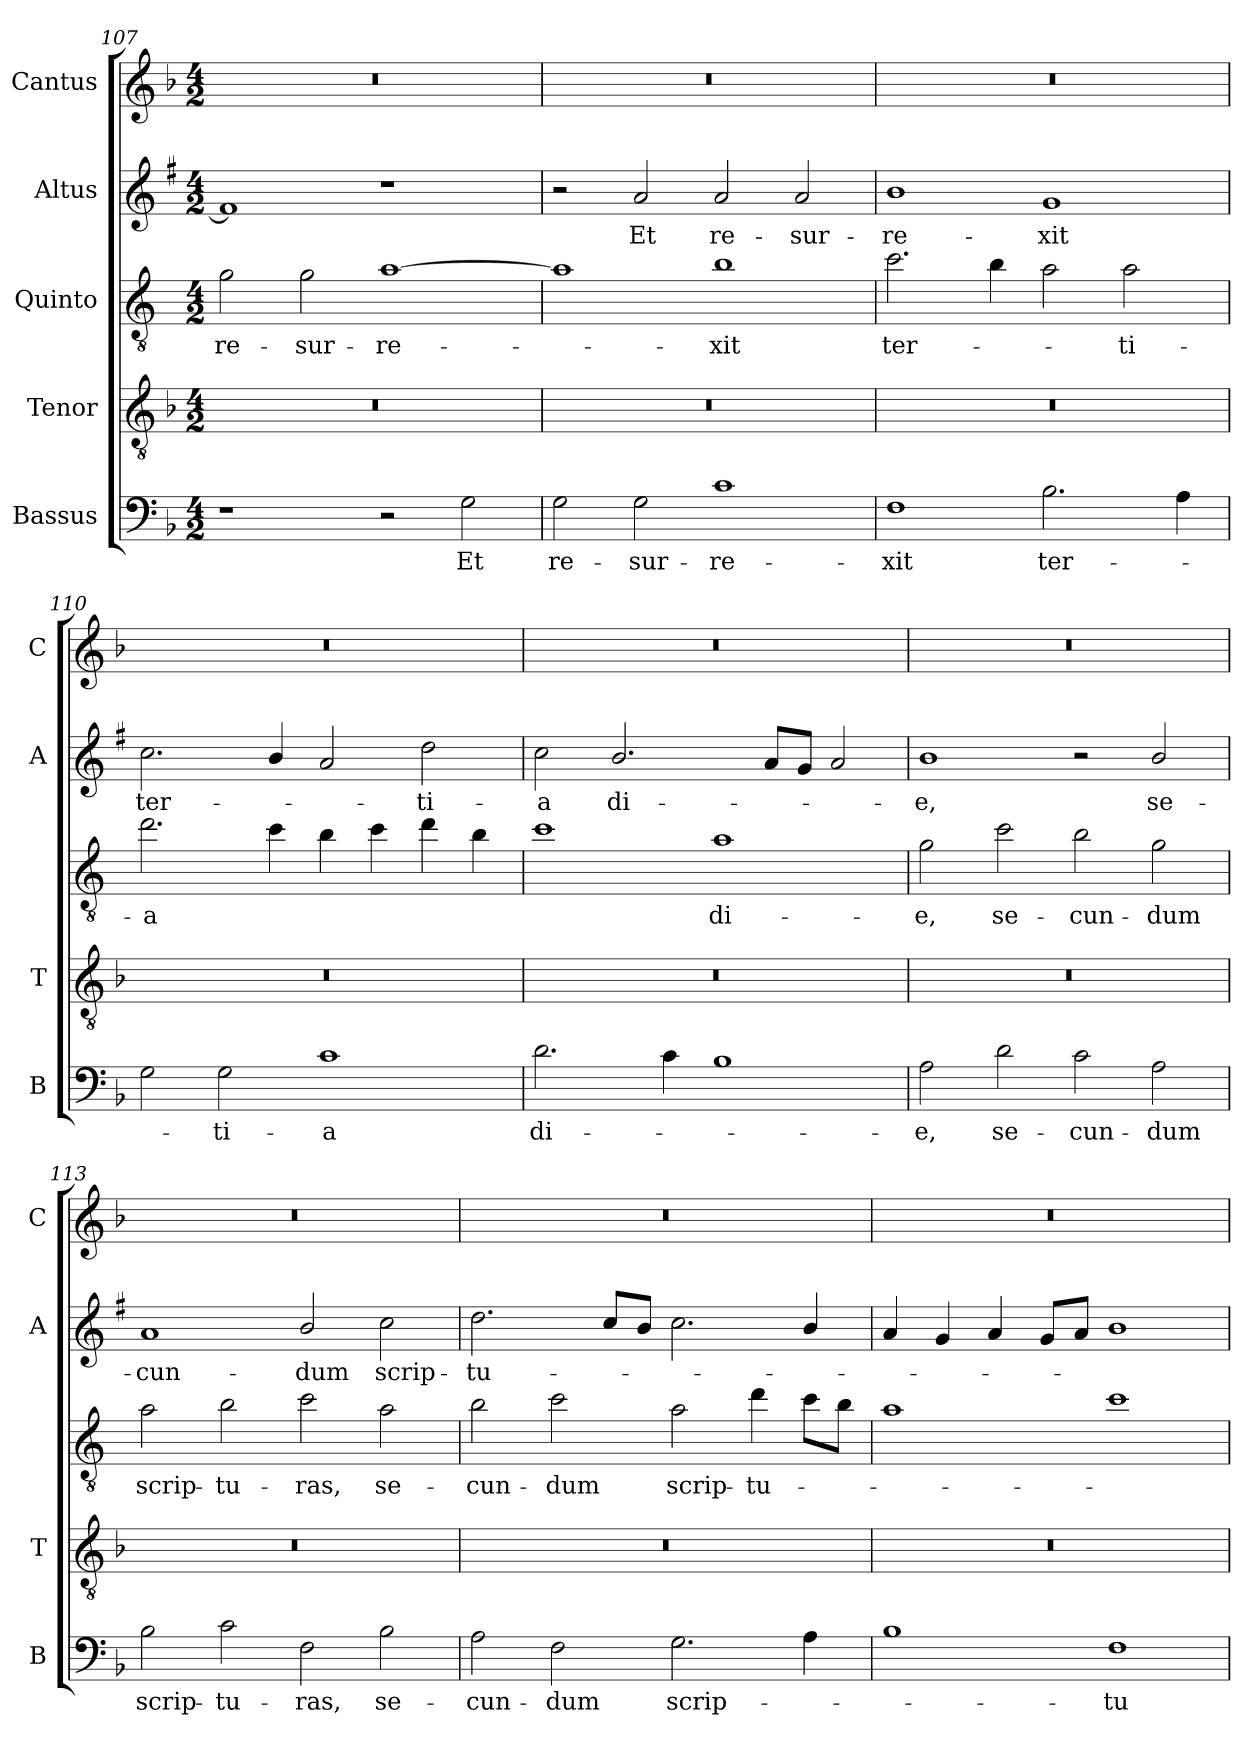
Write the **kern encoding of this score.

**kern	**text	**kern	**kern	**text	**kern	**text	**kern
*part5	*part5	*part4	*part3	*part3	*part2	*part2	*part1
*staff5	*staff5	*staff4	*staff3	*staff3	*staff2	*staff2	*staff1
*I"Bassus	*	*I"Tenor	*I"Quinto	*	*I"Altus	*	*I"Cantus
*I'B	*	*I'T	*	*	*I'A	*	*I'C
*clefF4	*	*clefGv2	*clefGv2	*	*clefG2	*	*clefG2
*	*	*	*ITrd4c7	*	*ITrd1c2	*	*
*k[b-]	*	*k[b-]	*k[b-]	*	*k[b-]	*	*k[b-]
*F:	*	*F:	*F:	*	*F:	*	*F:
*M4/2	*	*M4/2	*M4/2	*	*M4/2	*	*M4/2
=107	=107	=107	=107	=107	=107	=107	=107
!	!	!	!	!LO:LY:b	!	!	!
1r	.	0r	2c\	re-	1e]	.	0r
!	!	!	!	!LO:LY:b	!	!	!
.	.	.	2c\	-sur-	.	.	.
!	!	!	!	!LO:LY:b	!	!	!
2r	.	.	[1d	-re-	1r	.	.
!	!LO:LY:b	!	!	!	!	!	!
2G\	Et	.	.	.	.	.	.
!!LO:PB:g=z
=108	=108	=108	=108	=108	=108	=108	=108
!	!LO:LY:b	!	!	!	!	!	!
2G\	re-	0r	1d]	.	2r	.	0r
!	!LO:LY:b	!	!	!	!	!LO:LY:b	!
2G\	-sur-	.	.	.	2g/	Et	.
!	!LO:LY:b	!	!	!LO:LY:b	!	!LO:LY:b	!
1c	-re-	.	1e	-xit	2g/	re-	.
!	!	!	!	!	!	!LO:LY:b	!
.	.	.	.	.	2g/	-sur-	.
=109	=109	=109	=109	=109	=109	=109	=109
!	!LO:LY:b	!	!	!LO:LY:b	!	!LO:LY:b	!
1F	-xit	0r	2.f\	ter-	1a	-re-	0r
.	.	.	4e\	.	.	.	.
!	!LO:LY:b	!	!	!	!	!LO:LY:b	!
2.B-\	ter-	.	2d\	.	1f	-xit	.
!	!	!	!	!LO:LY:b	!	!	!
.	.	.	2d\	-ti-	.	.	.
4A\	.	.	.	.	.	.	.
=110	=110	=110	=110	=110	=110	=110	=110
!	!	!	!	!LO:LY:b	!	!LO:LY:b	!
2G\	.	0r	2.g\	-a	2.b-\	ter-	0r
!	!LO:LY:b	!	!	!	!	!	!
2G\	-ti-	.	.	.	.	.	.
.	.	.	4f\	.	4a/	.	.
!	!LO:LY:b	!	!	!	!	!	!
1c	-a	.	4e\	.	2g/	.	.
.	.	.	4f\	.	.	.	.
!	!	!	!	!	!	!LO:LY:b	!
.	.	.	4g\	.	2cc\	-ti-	.
.	.	.	4e\	.	.	.	.
=111	=111	=111	=111	=111	=111	=111	=111
!	!LO:LY:b	!	!	!	!	!LO:LY:b	!
2.d\	di-	0r	1f	.	2b-\	-a	0r
!	!	!	!	!	!	!LO:LY:b	!
.	.	.	.	.	2.a/	di-	.
4c\	.	.	.	.	.	.	.
!	!	!	!	!LO:LY:b	!	!	!
1B-	.	.	1d	di-	.	.	.
.	.	.	.	.	8g/L	.	.
.	.	.	.	.	8f/J	.	.
.	.	.	.	.	2g/	.	.
=112	=112	=112	=112	=112	=112	=112	=112
!	!LO:LY:b	!	!	!LO:LY:b	!	!LO:LY:b	!
2A\	-e,	0r	2c\	-e,	1a	-e,	0r
!	!LO:LY:b	!	!	!LO:LY:b	!	!	!
2d\	se-	.	2f\	se-	.	.	.
!	!LO:LY:b	!	!	!LO:LY:b	!	!	!
2c\	-cun-	.	2e\	-cun-	2r	.	.
!	!LO:LY:b	!	!	!LO:LY:b	!	!LO:LY:b	!
2A\	-dum	.	2c\	-dum	2a/	se-	.
=113	=113	=113	=113	=113	=113	=113	=113
!	!LO:LY:b	!	!	!LO:LY:b	!	!LO:LY:b	!
2B-\	scrip-	0r	2d\	scrip-	1g	-cun-	0r
!	!LO:LY:b	!	!	!LO:LY:b	!	!	!
2c\	-tu-	.	2e\	-tu-	.	.	.
!	!LO:LY:b	!	!	!LO:LY:b	!	!LO:LY:b	!
2F\	-ras,	.	2f\	-ras,	2a/	-dum	.
!	!LO:LY:b	!	!	!LO:LY:b	!	!LO:LY:b	!
2B-\	se-	.	2d\	se-	2b-\	scrip-	.
!!LO:LB:g=z
=114	=114	=114	=114	=114	=114	=114	=114
!	!LO:LY:b	!	!	!LO:LY:b	!	!LO:LY:b	!
2A\	-cun-	0r	2e\	-cun-	2.cc\	-tu-	0r
!	!LO:LY:b	!	!	!LO:LY:b	!	!	!
2F\	-dum	.	2f\	-dum	.	.	.
.	.	.	.	.	8b-/L	.	.
.	.	.	.	.	8a/J	.	.
!	!LO:LY:b	!	!	!LO:LY:b	!	!	!
2.G\	scrip-	.	2d\	scrip-	2.b-\	.	.
!	!	!	!	!LO:LY:b	!	!	!
.	.	.	4g\	-tu-	.	.	.
4A\	.	.	8f\L	.	4a/	.	.
.	.	.	8e\J	.	.	.	.
=115	=115	=115	=115	=115	=115	=115	=115
1B-	.	0r	1d	.	4g/	.	0r
.	.	.	.	.	4f/	.	.
.	.	.	.	.	4g/	.	.
.	.	.	.	.	8f/L	.	.
.	.	.	.	.	8g/J	.	.
!	!LO:LY:b	!	!	!	!	!	!
1F	-tu-	.	1f	.	1a	.	.
=	=	=	=	=	=	=	=
*-	*-	*-	*-	*-	*-	*-	*-
